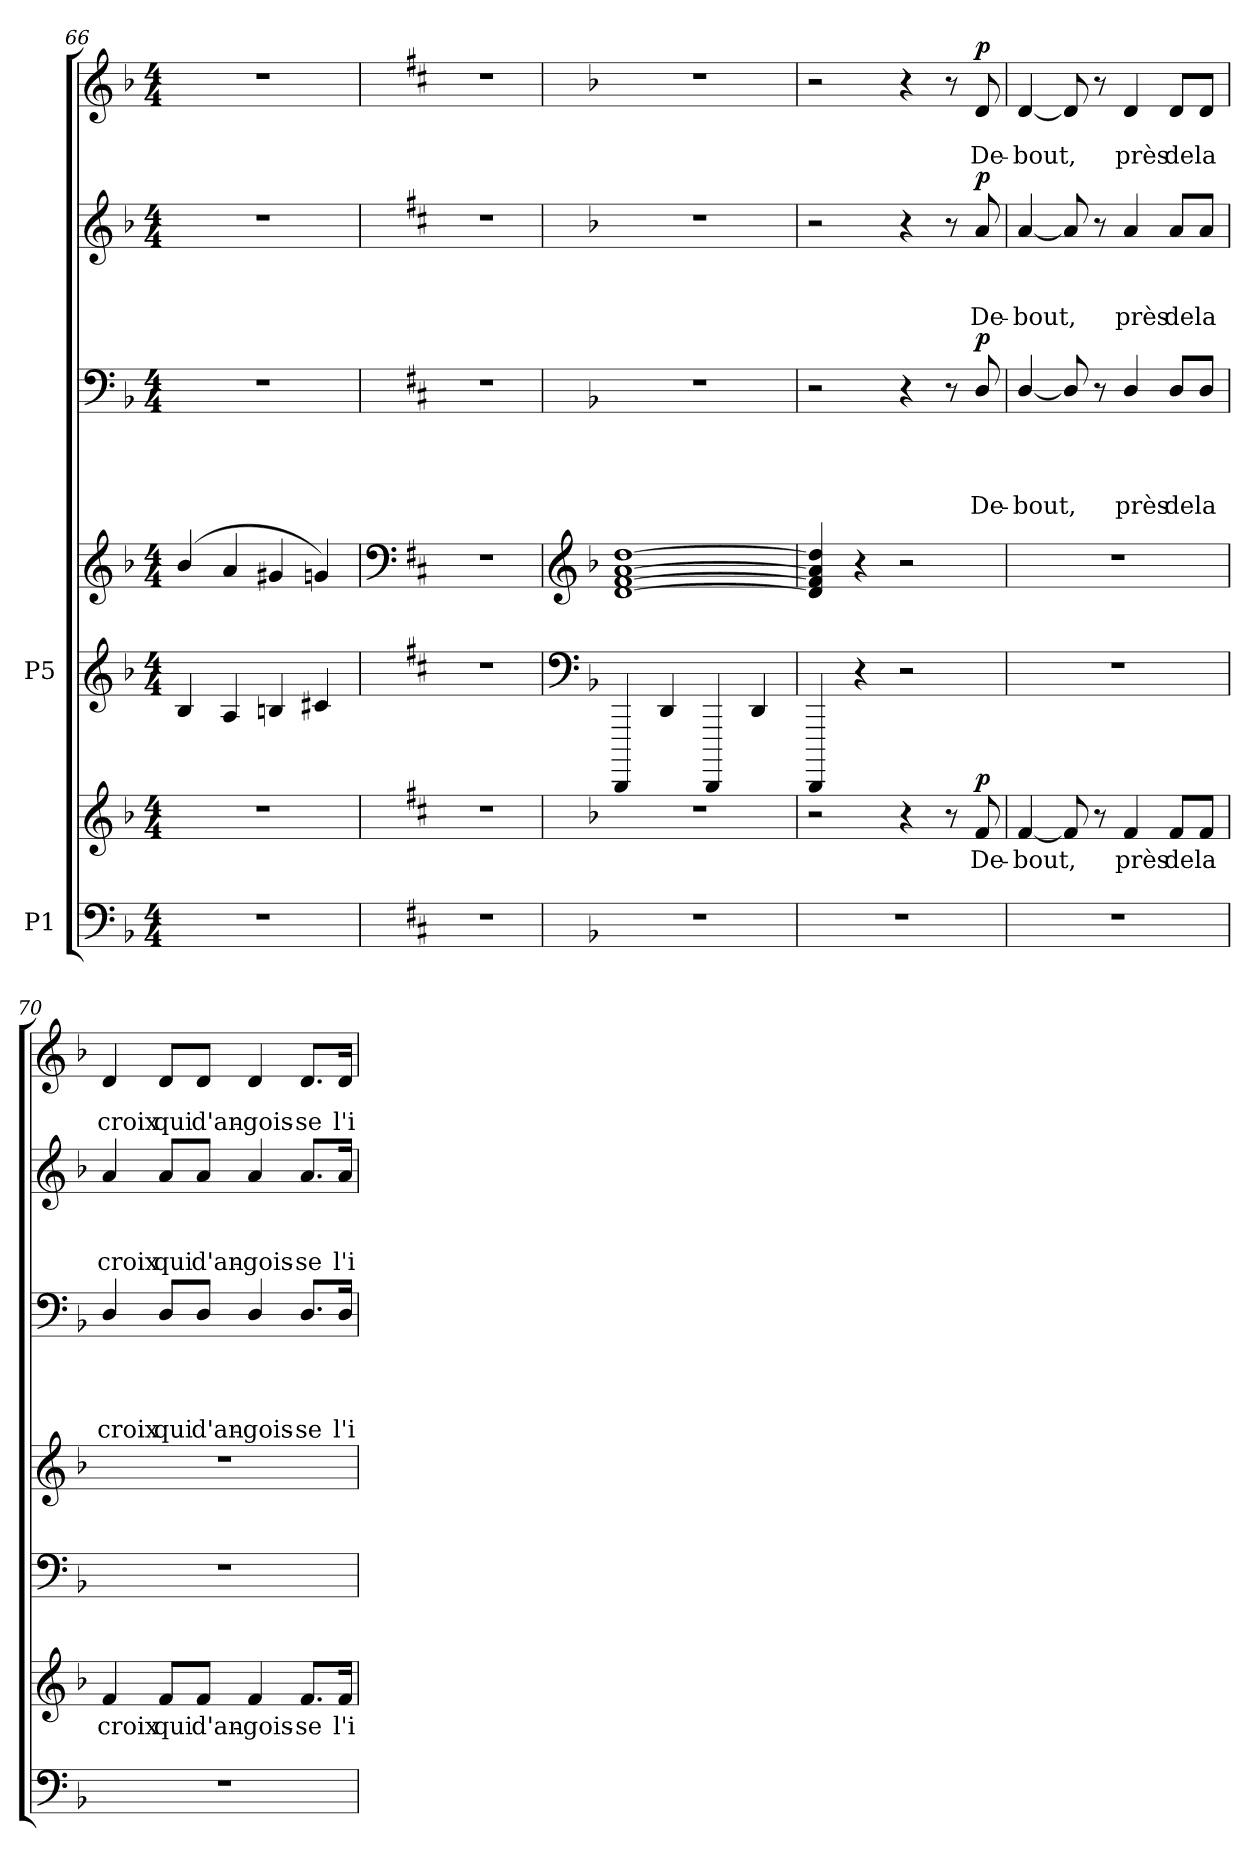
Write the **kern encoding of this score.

**kern	**kern	**text	**dynam	**kern	**kern	**kern	**text	**text	**text	**text	**dynam	**kern	**text	**text	**text	**dynam	**kern	**text	**text	**dynam
*part5	*part5	*part5	*part5	*part4	*part4	*part3	*part3	*part3	*part3	*part3	*part3	*part2	*part2	*part2	*part2	*part2	*part1	*part1	*part1	*part1
*staff7	*staff6	*staff6	*staff6/7	*staff5	*staff4	*staff3	*staff3	*staff3	*staff3	*staff3	*staff3	*staff2	*staff2	*staff2	*staff2	*staff2	*staff1	*staff1	*staff1	*staff1
*I"P1	*	*	*	*I"P5	*	*	*	*	*	*	*	*	*	*	*	*	*	*	*	*
*clefF4	*clefG2	*	*	*clefG2	*clefG2	*clefF4	*	*	*	*	*	*clefG2	*	*	*	*	*clefG2	*	*	*
*	*	*	*	*	*	*	*	*	*	*	*	*ITrd7c12	*	*	*	*	*	*	*	*
*k[b-]	*k[b-]	*	*	*k[b-]	*k[b-]	*k[b-]	*	*	*	*	*	*k[b-]	*	*	*	*	*k[b-]	*	*	*
*F:	*F:	*	*	*F:	*F:	*F:	*	*	*	*	*	*F:	*	*	*	*	*F:	*	*	*
*M4/4	*M4/4	*	*	*M4/4	*M4/4	*M4/4	*	*	*	*	*	*M4/4	*	*	*	*	*M4/4	*	*	*
=66	=66	=66	=66	=66	=66	=66	=66	=66	=66	=66	=66	=66	=66	=66	=66	=66	=66	=66	=66	=66
*	*	*	*	*^	*^	*	*	*	*	*	*	*	*	*	*	*	*	*	*	*
*	*	*	*	*	*^	*	*^	*	*	*	*	*	*	*	*	*	*	*	*	*	*	*
1r	1r	.	.	4B-/	1ryy	1ryy	(<4b-/	1ryy	1ryy	1r	.	.	.	.	.	1r	.	.	.	.	1r	.	.	.
.	.	.	.	4A/	.	.	4a/	.	.	.	.	.	.	.	.	.	.	.	.	.	.	.	.	.
.	.	.	.	4Bn/	.	.	4g#X/	.	.	.	.	.	.	.	.	.	.	.	.	.	.	.	.	.
.	.	.	.	4c#X/	.	.	4gn/)	.	.	.	.	.	.	.	.	.	.	.	.	.	.	.	.	.
*	*	*	*	*v	*v	*v	*	*	*	*	*	*	*	*	*	*	*	*	*	*	*	*	*	*
*	*	*	*	*	*v	*v	*v	*	*	*	*	*	*	*	*	*	*	*	*	*	*	*
=67	=67	=67	=67	=67	=67	=67	=67	=67	=67	=67	=67	=67	=67	=67	=67	=67	=67	=67	=67	=67
*	*	*	*	*	*clefF4	*	*	*	*	*	*	*	*	*	*	*	*	*	*	*
*k[f#c#]	*k[f#c#]	*	*	*k[f#c#]	*k[f#c#]	*k[f#c#]	*	*	*	*	*	*k[f#c#]	*	*	*	*	*k[f#c#]	*	*	*
*D:	*D:	*	*	*D:	*D:	*D:	*	*	*	*	*	*D:	*	*	*	*	*D:	*	*	*
1r	1r	.	.	1r	1r	1r	.	.	.	.	.	1r	.	.	.	.	1r	.	.	.
!!LO:PB:g=z
=67X2	=67X2	=67X2	=67X2	=67X2	=67X2	=67X2	=67X2	=67X2	=67X2	=67X2	=67X2	=67X2	=67X2	=67X2	=67X2	=67X2	=67X2	=67X2	=67X2	=67X2
*	*	*	*	*clefF4	*clefG2	*	*	*	*	*	*	*	*	*	*	*	*	*	*	*
*k[b-]	*k[b-]	*	*	*k[b-]	*k[b-]	*k[b-]	*	*	*	*	*	*k[b-]	*	*	*	*	*k[b-]	*	*	*
*F:	*F:	*	*	*F:	*F:	*F:	*	*	*	*	*	*F:	*	*	*	*	*F:	*	*	*
*	*	*	*	*^	*^	*	*	*	*	*	*	*	*	*	*	*	*	*	*	*
*	*	*	*	*	*^	*	*^	*	*	*	*	*	*	*	*	*	*	*	*	*	*	*
1r	1r	.	.	4DDDD/	1ryy	1ryy	[<1d [<1f [<1a [>1dd	1ryy	1ryy	1r	.	.	.	.	.	1r	.	.	.	.	1r	.	.	.
.	.	.	.	4DD/	.	.	.	.	.	.	.	.	.	.	.	.	.	.	.	.	.	.	.	.
.	.	.	.	4DDDD/	.	.	.	.	.	.	.	.	.	.	.	.	.	.	.	.	.	.	.	.
.	.	.	.	4DD/	.	.	.	.	.	.	.	.	.	.	.	.	.	.	.	.	.	.	.	.
=68	=68	=68	=68	=68	=68	=68	=68	=68	=68	=68	=68	=68	=68	=68	=68	=68	=68	=68	=68	=68	=68	=68	=68	=68
1r	2r	.	.	4DDDD/	1ryy	1ryy	4d/] 4f/] 4a/] 4dd/]	1ryy	1ryy	2r	.	.	.	.	.	2r	.	.	.	.	2r	.	.	.
.	.	.	.	4r	.	.	4r	.	.	.	.	.	.	.	.	.	.	.	.	.	.	.	.	.
.	4r	.	.	2r	.	.	2r	.	.	4r	.	.	.	.	.	4r	.	.	.	.	4r	.	.	.
.	8r	.	.	.	.	.	.	.	.	8r	.	.	.	.	.	8r	.	.	.	.	8r	.	.	.
!	!	!LO:LY:b	!LO:DY:a	!	!	!	!	!	!	!	!	!	!	!LO:LY:b	!LO:DY:a	!	!	!	!LO:LY:b	!LO:DY:a	!	!	!LO:LY:b	!LO:DY:a
.	8f/	De-	p	.	.	.	.	.	.	8D/	.	.	.	De-	p	8A/	.	.	De-	p	8d/	.	De-	p
=69	=69	=69	=69	=69	=69	=69	=69	=69	=69	=69	=69	=69	=69	=69	=69	=69	=69	=69	=69	=69	=69	=69	=69	=69
!	!	!LO:LY:b	!	!	!	!	!	!	!	!	!	!	!	!LO:LY:b	!	!	!	!	!LO:LY:b	!	!	!	!LO:LY:b	!
1r	[<4f/	-bout,	.	1r	1ryy	1ryy	1r	1ryy	1ryy	[<4D/	.	.	.	-bout,	.	[<4A/	.	.	-bout,	.	[<4d/	.	-bout,	.
.	8f/]	.	.	.	.	.	.	.	.	8D/]	.	.	.	.	.	8A/]	.	.	.	.	8d/]	.	.	.
.	8r	.	.	.	.	.	.	.	.	8r	.	.	.	.	.	8r	.	.	.	.	8r	.	.	.
!	!	!LO:LY:b	!	!	!	!	!	!	!	!	!	!	!	!LO:LY:b	!	!	!	!	!LO:LY:b	!	!	!	!LO:LY:b	!
.	4f/	près	.	.	.	.	.	.	.	4D/	.	.	.	près	.	4A/	.	.	près	.	4d/	.	près	.
!	!	!LO:LY:b	!	!	!	!	!	!	!	!	!	!	!	!LO:LY:b	!	!	!	!	!LO:LY:b	!	!	!	!LO:LY:b	!
.	8f/L	de	.	.	.	.	.	.	.	8D/L	.	.	.	de	.	8A/L	.	.	de	.	8d/L	.	de	.
!	!	!LO:LY:b	!	!	!	!	!	!	!	!	!	!	!	!LO:LY:b	!	!	!	!	!LO:LY:b	!	!	!	!LO:LY:b	!
.	8f/J	la	.	.	.	.	.	.	.	8D/J	.	.	.	la	.	8A/J	.	.	la	.	8d/J	.	la	.
=70	=70	=70	=70	=70	=70	=70	=70	=70	=70	=70	=70	=70	=70	=70	=70	=70	=70	=70	=70	=70	=70	=70	=70	=70
!	!	!LO:LY:b	!	!	!	!	!	!	!	!	!	!	!	!LO:LY:b	!	!	!	!	!LO:LY:b	!	!	!	!LO:LY:b	!
1r	4f/	croix	.	1r	1ryy	1ryy	1r	1ryy	1ryy	4D/	.	.	.	croix	.	4A/	.	.	croix	.	4d/	.	croix	.
!	!	!LO:LY:b	!	!	!	!	!	!	!	!	!	!	!	!LO:LY:b	!	!	!	!	!LO:LY:b	!	!	!	!LO:LY:b	!
.	8f/L	qui	.	.	.	.	.	.	.	8D/L	.	.	.	qui	.	8A/L	.	.	qui	.	8d/L	.	qui	.
!	!	!LO:LY:b	!	!	!	!	!	!	!	!	!	!	!	!LO:LY:b	!	!	!	!	!LO:LY:b	!	!	!	!LO:LY:b	!
.	8f/J	d'an-	.	.	.	.	.	.	.	8D/J	.	.	.	d'an-	.	8A/J	.	.	d'an-	.	8d/J	.	d'an-	.
!	!	!LO:LY:b	!	!	!	!	!	!	!	!	!	!	!	!LO:LY:b	!	!	!	!	!LO:LY:b	!	!	!	!LO:LY:b	!
.	4f/	-gois-	.	.	.	.	.	.	.	4D/	.	.	.	-gois-	.	4A/	.	.	-gois-	.	4d/	.	-gois-	.
!	!	!LO:LY:b	!	!	!	!	!	!	!	!	!	!	!	!LO:LY:b	!	!	!	!	!LO:LY:b	!	!	!	!LO:LY:b	!
.	8.f/L	-se	.	.	.	.	.	.	.	8.D/L	.	.	.	-se	.	8.A/L	.	.	-se	.	8.d/L	.	-se	.
!	!	!LO:LY:b	!	!	!	!	!	!	!	!	!	!	!	!LO:LY:b	!	!	!	!	!LO:LY:b	!	!	!	!LO:LY:b	!
.	16f/Jk	l'i-	.	.	.	.	.	.	.	16D/Jk	.	.	.	l'i-	.	16A/Jk	.	.	l'i-	.	16d/Jk	.	l'i-	.
*	*	*	*	*v	*v	*v	*	*	*	*	*	*	*	*	*	*	*	*	*	*	*	*	*	*
*	*	*	*	*	*v	*v	*v	*	*	*	*	*	*	*	*	*	*	*	*	*	*	*
=	=	=	=	=	=	=	=	=	=	=	=	=	=	=	=	=	=	=	=	=
*-	*-	*-	*-	*-	*-	*-	*-	*-	*-	*-	*-	*-	*-	*-	*-	*-	*-	*-	*-	*-
